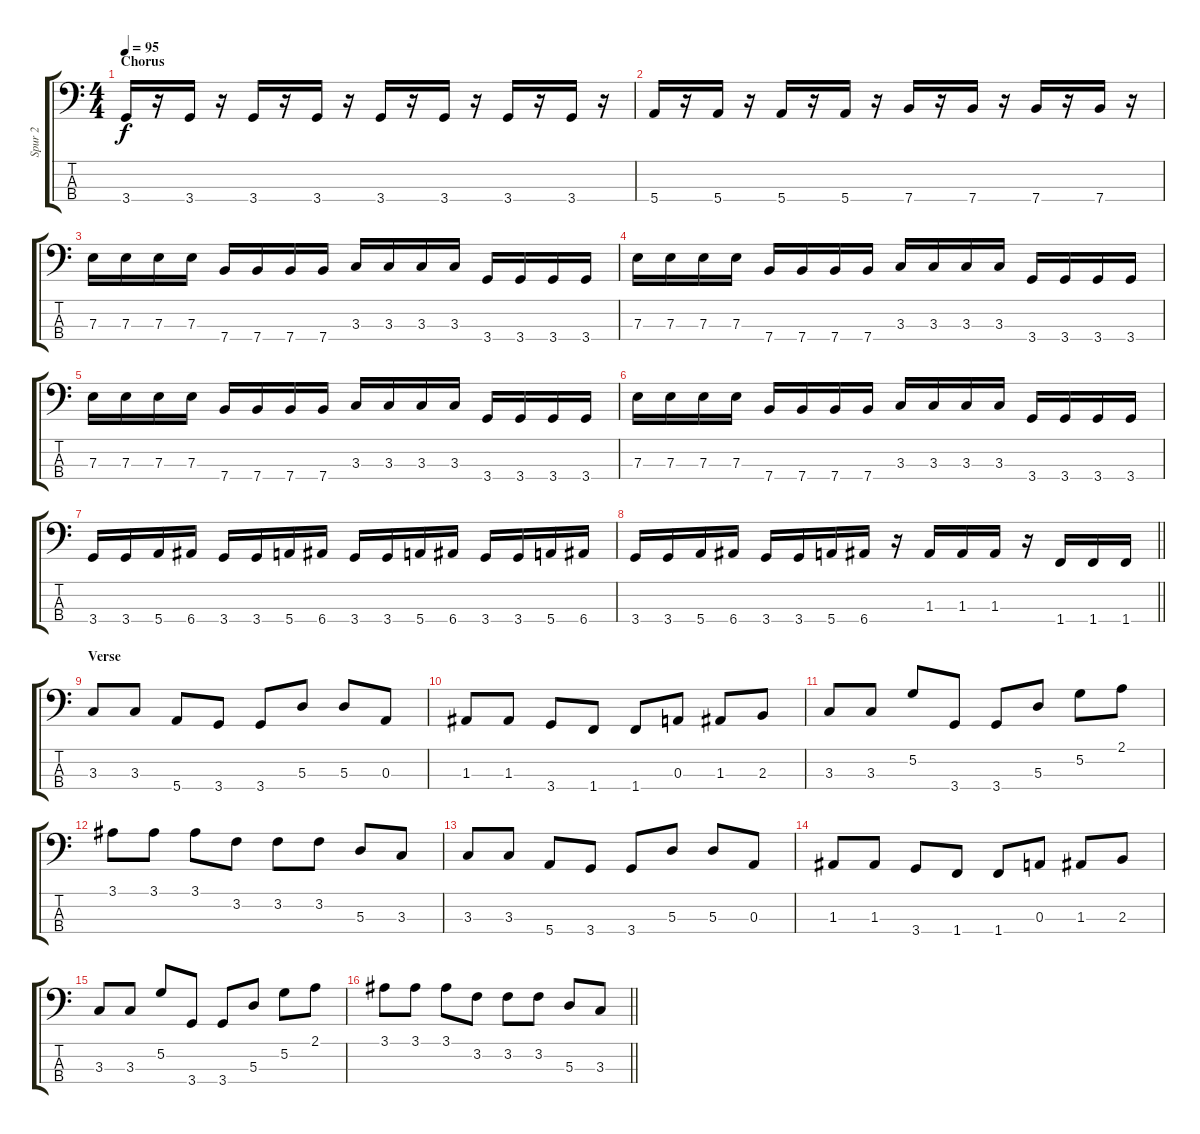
\track ("Spur 2" "Spur 2") {instrument electricbasspick}
\staff {score tabs}
\tuning (G2 D2 A1 E1) {hide}
\ts (4 4)
\section ("" "Chorus")
\tempo 95
\clef f4
\ks c
3.4.16{dy f} r.16 3.4.16 r.16 3.4.16 r.16 3.4.16 r.16 3.4.16 r.16 3.4.16 r.16 3.4.16 r.16 3.4.16 r.16 |
5.4.16 r.16 5.4.16 r.16 5.4.16 r.16 5.4.16 r.16 7.4.16 r.16 7.4.16 r.16 7.4.16 r.16 7.4.16 r.16 |
7.3.16 7.3.16 7.3.16 7.3.16 7.4.16 7.4.16 7.4.16 7.4.16 3.3.16 3.3.16 3.3.16 3.3.16 3.4.16 3.4.16 3.4.16 3.4.16 |
7.3.16 7.3.16 7.3.16 7.3.16 7.4.16 7.4.16 7.4.16 7.4.16 3.3.16 3.3.16 3.3.16 3.3.16 3.4.16 3.4.16 3.4.16 3.4.16 |
7.3.16 7.3.16 7.3.16 7.3.16 7.4.16 7.4.16 7.4.16 7.4.16 3.3.16 3.3.16 3.3.16 3.3.16 3.4.16 3.4.16 3.4.16 3.4.16 |
7.3.16 7.3.16 7.3.16 7.3.16 7.4.16 7.4.16 7.4.16 7.4.16 3.3.16 3.3.16 3.3.16 3.3.16 3.4.16 3.4.16 3.4.16 3.4.16 |
3.4.16 3.4.16 5.4.16 6.4.16 3.4.16 3.4.16 5.4.16 6.4.16 3.4.16 3.4.16 5.4.16 6.4.16 3.4.16 3.4.16 5.4.16 6.4.16 |
\barLineRight lightlight
3.4.16 3.4.16 5.4.16 6.4.16 3.4.16 3.4.16 5.4.16 6.4.16 r.16 1.3.16 1.3.16 1.3.16 r.16 1.4.16 1.4.16 1.4.16 |
\section ("" "Verse")
3.3.8 3.3.8 5.4.8 3.4.8 3.4.8 5.3.8 5.3.8 0.3.8 |
1.3.8 1.3.8 3.4.8 1.4.8 1.4.8 0.3.8 1.3.8 2.3.8 |
3.3.8 3.3.8 5.2.8 3.4.8 3.4.8 5.3.8 5.2.8 2.1.8 |
3.1.8 3.1.8 3.1.8 3.2.8 3.2.8 3.2.8 5.3.8 3.3.8 |
3.3.8 3.3.8 5.4.8 3.4.8 3.4.8 5.3.8 5.3.8 0.3.8 |
1.3.8 1.3.8 3.4.8 1.4.8 1.4.8 0.3.8 1.3.8 2.3.8 |
3.3.8 3.3.8 5.2.8 3.4.8 3.4.8 5.3.8 5.2.8 2.1.8 |
\barLineRight lightlight
3.1.8 3.1.8 3.1.8 3.2.8 3.2.8 3.2.8 5.3.8 3.3.8
